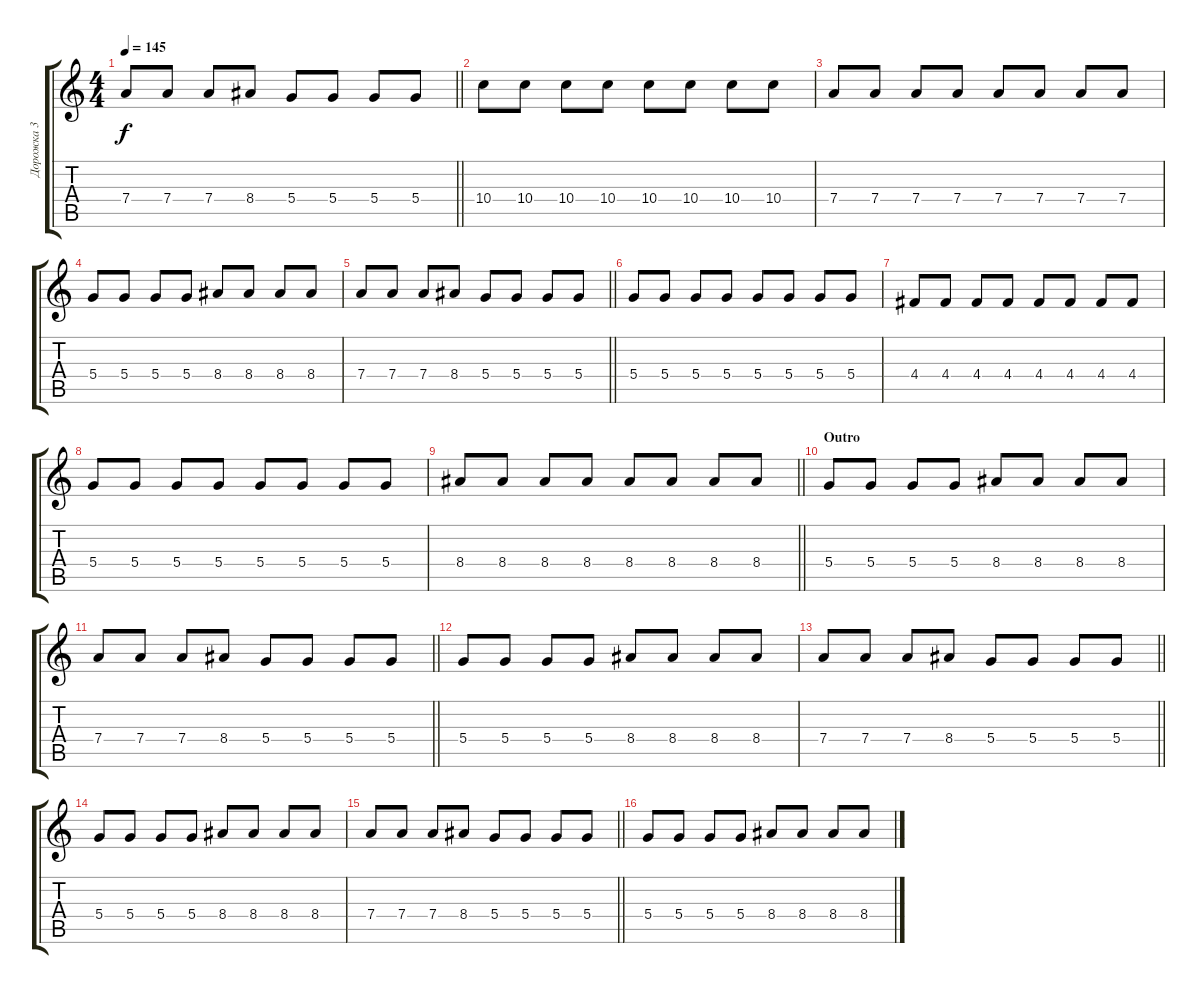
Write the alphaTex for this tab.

\track ("Дорожка 3" "Дорожка 3") {instrument acousticguitarsteel}
\staff {score tabs}
\tuning (E4 B3 G3 D3 A2 E2) {hide}
\ts (4 4)
\tempo 145
\clef g2
\barLineRight lightlight
\ks c
7.4.8{dy f} 7.4.8 7.4.8 8.4.8 5.4.8 5.4.8 5.4.8 5.4.8 |
10.4.8 10.4.8 10.4.8 10.4.8 10.4.8 10.4.8 10.4.8 10.4.8 |
7.4.8 7.4.8 7.4.8 7.4.8 7.4.8 7.4.8 7.4.8 7.4.8 |
5.4.8 5.4.8 5.4.8 5.4.8 8.4.8 8.4.8 8.4.8 8.4.8 |
\barLineRight lightlight
7.4.8 7.4.8 7.4.8 8.4.8 5.4.8 5.4.8 5.4.8 5.4.8 |
5.4.8 5.4.8 5.4.8 5.4.8 5.4.8 5.4.8 5.4.8 5.4.8 |
4.4.8 4.4.8 4.4.8 4.4.8 4.4.8 4.4.8 4.4.8 4.4.8 |
5.4.8 5.4.8 5.4.8 5.4.8 5.4.8 5.4.8 5.4.8 5.4.8 |
\barLineRight lightlight
8.4.8 8.4.8 8.4.8 8.4.8 8.4.8 8.4.8 8.4.8 8.4.8 |
\section ("" "Outro")
5.4.8 5.4.8 5.4.8 5.4.8 8.4.8 8.4.8 8.4.8 8.4.8 |
\barLineRight lightlight
7.4.8 7.4.8 7.4.8 8.4.8 5.4.8 5.4.8 5.4.8 5.4.8 |
5.4.8 5.4.8 5.4.8 5.4.8 8.4.8 8.4.8 8.4.8 8.4.8 |
\barLineRight lightlight
7.4.8 7.4.8 7.4.8 8.4.8 5.4.8 5.4.8 5.4.8 5.4.8 |
5.4.8 5.4.8 5.4.8 5.4.8 8.4.8 8.4.8 8.4.8 8.4.8 |
\barLineRight lightlight
7.4.8 7.4.8 7.4.8 8.4.8 5.4.8 5.4.8 5.4.8 5.4.8 |
5.4.8 5.4.8 5.4.8 5.4.8 8.4.8 8.4.8 8.4.8 8.4.8
